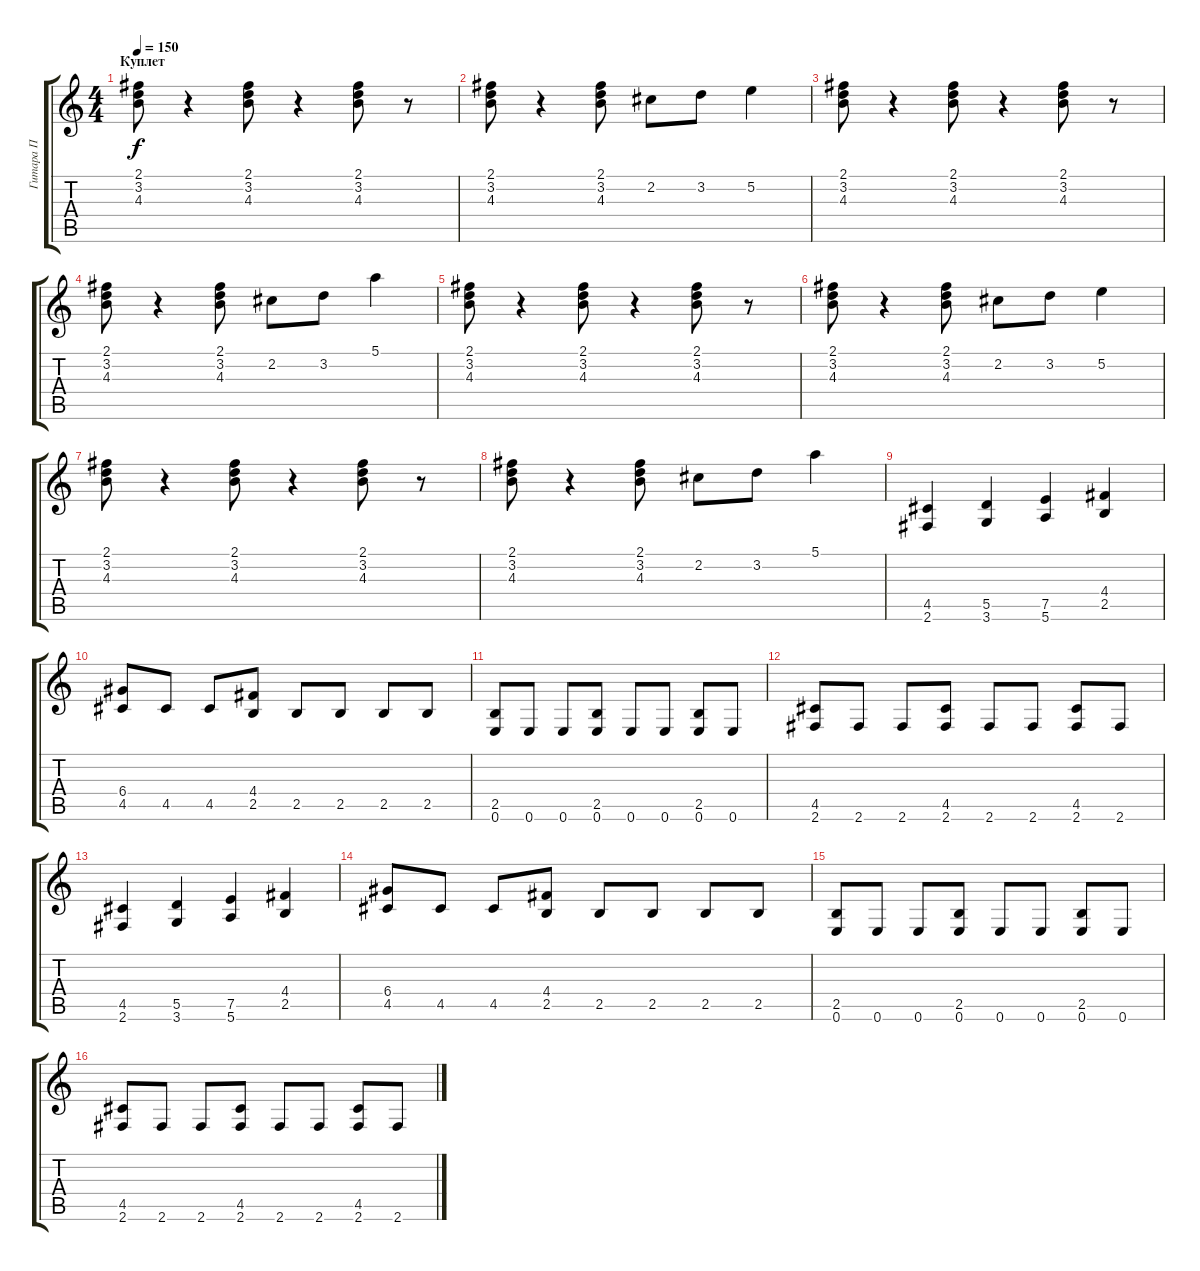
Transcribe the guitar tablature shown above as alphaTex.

\track ("Гитара П" "Гитара П") {instrument distortionguitar}
\staff {score tabs}
\tuning (E4 B3 G3 D3 A2 E2) {hide}
\ts (4 4)
\section ("" "Куплет")
\tempo 150
\clef g2
\ks c
(2.1 3.2 4.3).8{dy f volume 9} r.4 (2.1 3.2 4.3).8 r.4 (2.1 3.2 4.3).8 r.8 |
(2.1 3.2 4.3).8 r.4 (2.1 3.2 4.3).8 2.2.8 3.2.8 5.2.4 |
(2.1 3.2 4.3).8 r.4 (2.1 3.2 4.3).8 r.4 (2.1 3.2 4.3).8 r.8 |
(2.1 3.2 4.3).8 r.4 (2.1 3.2 4.3).8 2.2.8 3.2.8 5.1.4 |
(2.1 3.2 4.3).8 r.4 (2.1 3.2 4.3).8 r.4 (2.1 3.2 4.3).8 r.8 |
(2.1 3.2 4.3).8 r.4 (2.1 3.2 4.3).8 2.2.8 3.2.8 5.2.4 |
(2.1 3.2 4.3).8 r.4 (2.1 3.2 4.3).8 r.4 (2.1 3.2 4.3).8 r.8 |
(2.1 3.2 4.3).8 r.4 (2.1 3.2 4.3).8 2.2.8 3.2.8 5.1.4 |
(4.5 2.6).4{volume 13} (5.5 3.6).4 (7.5 5.6).4 (4.4 2.5).4 |
(6.4 4.5).8 4.5.8 4.5.8 (4.4 2.5).8 2.5.8 2.5.8 2.5.8 2.5.8 |
(2.5 0.6).8 0.6.8 0.6.8 (2.5 0.6).8 0.6.8 0.6.8 (2.5 0.6).8 0.6.8 |
(4.5 2.6).8 2.6.8 2.6.8 (4.5 2.6).8 2.6.8 2.6.8 (4.5 2.6).8 2.6.8 |
(4.5 2.6).4 (5.5 3.6).4 (7.5 5.6).4 (4.4 2.5).4 |
(6.4 4.5).8 4.5.8 4.5.8 (4.4 2.5).8 2.5.8 2.5.8 2.5.8 2.5.8 |
(2.5 0.6).8 0.6.8 0.6.8 (2.5 0.6).8 0.6.8 0.6.8 (2.5 0.6).8 0.6.8 |
(4.5 2.6).8 2.6.8 2.6.8 (4.5 2.6).8 2.6.8 2.6.8 (4.5 2.6).8 2.6.8
